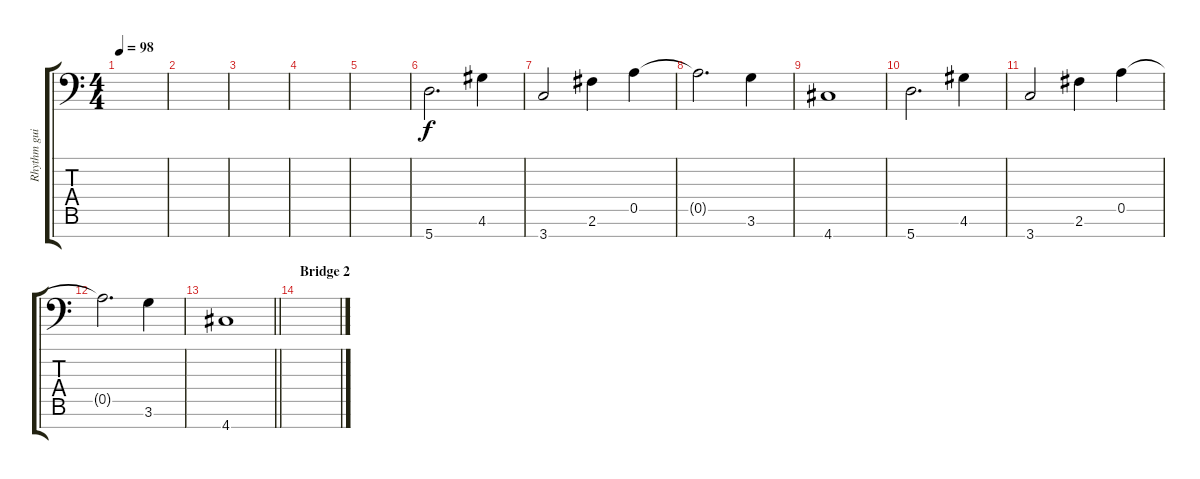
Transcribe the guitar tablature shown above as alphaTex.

\track ("Rhythm guitar" "Rhythm gui") {instrument distortionguitar}
\staff {score tabs}
\tuning (E4 B3 G3 D3 A2 E2 A1) {hide}
\ts (4 4)
\tempo 98
\clef f4
\ks c
|
|
|
|
|
5.7.2{d volume 8} 4.6.4 |
3.7.2 2.6.4 0.5.4 |
0.5{t}.2{d} 3.6.4 |
4.7.1 |
5.7.2{d} 4.6.4 |
3.7.2 2.6.4 0.5.4 |
0.5{t}.2{d} 3.6.4 |
\barLineRight lightlight
4.7.1 |
\section ("" "Bridge 2")
